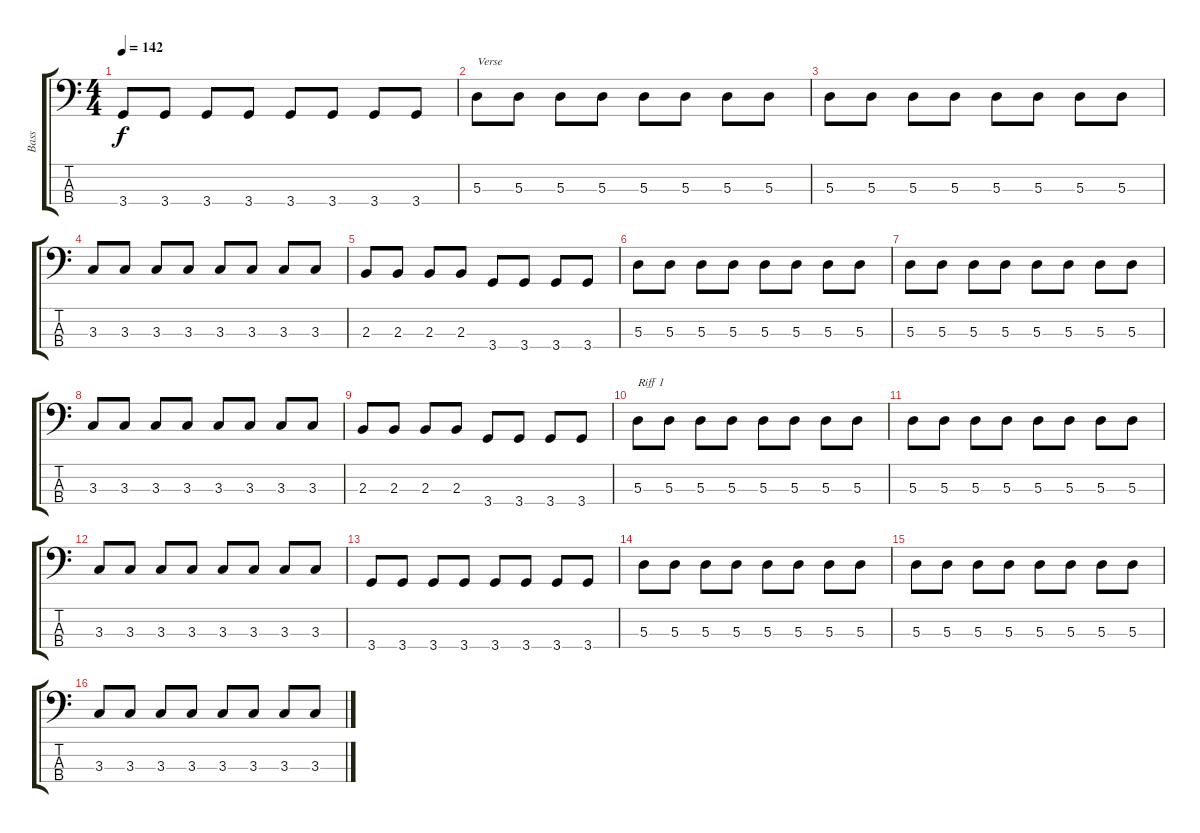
\track ("Bass" "Bass") {instrument electricbasspick}
\staff {score tabs}
\tuning (G2 D2 A1 E1) {hide}
\ts (4 4)
\tempo 142
\clef f4
\ks c
3.4.8{dy f} 3.4.8 3.4.8 3.4.8 3.4.8 3.4.8 3.4.8 3.4.8 |
5.3.8{txt "Verse"} 5.3.8 5.3.8 5.3.8 5.3.8 5.3.8 5.3.8 5.3.8 |
5.3.8 5.3.8 5.3.8 5.3.8 5.3.8 5.3.8 5.3.8 5.3.8 |
3.3.8 3.3.8 3.3.8 3.3.8 3.3.8 3.3.8 3.3.8 3.3.8 |
2.3.8 2.3.8 2.3.8 2.3.8 3.4.8 3.4.8 3.4.8 3.4.8 |
5.3.8 5.3.8 5.3.8 5.3.8 5.3.8 5.3.8 5.3.8 5.3.8 |
5.3.8 5.3.8 5.3.8 5.3.8 5.3.8 5.3.8 5.3.8 5.3.8 |
3.3.8 3.3.8 3.3.8 3.3.8 3.3.8 3.3.8 3.3.8 3.3.8 |
2.3.8 2.3.8 2.3.8 2.3.8 3.4.8 3.4.8 3.4.8 3.4.8 |
5.3.8{txt "Riff 1"} 5.3.8 5.3.8 5.3.8 5.3.8 5.3.8 5.3.8 5.3.8 |
5.3.8 5.3.8 5.3.8 5.3.8 5.3.8 5.3.8 5.3.8 5.3.8 |
3.3.8 3.3.8 3.3.8 3.3.8 3.3.8 3.3.8 3.3.8 3.3.8 |
3.4.8 3.4.8 3.4.8 3.4.8 3.4.8 3.4.8 3.4.8 3.4.8 |
5.3.8 5.3.8 5.3.8 5.3.8 5.3.8 5.3.8 5.3.8 5.3.8 |
5.3.8 5.3.8 5.3.8 5.3.8 5.3.8 5.3.8 5.3.8 5.3.8 |
3.3.8 3.3.8 3.3.8 3.3.8 3.3.8 3.3.8 3.3.8 3.3.8
